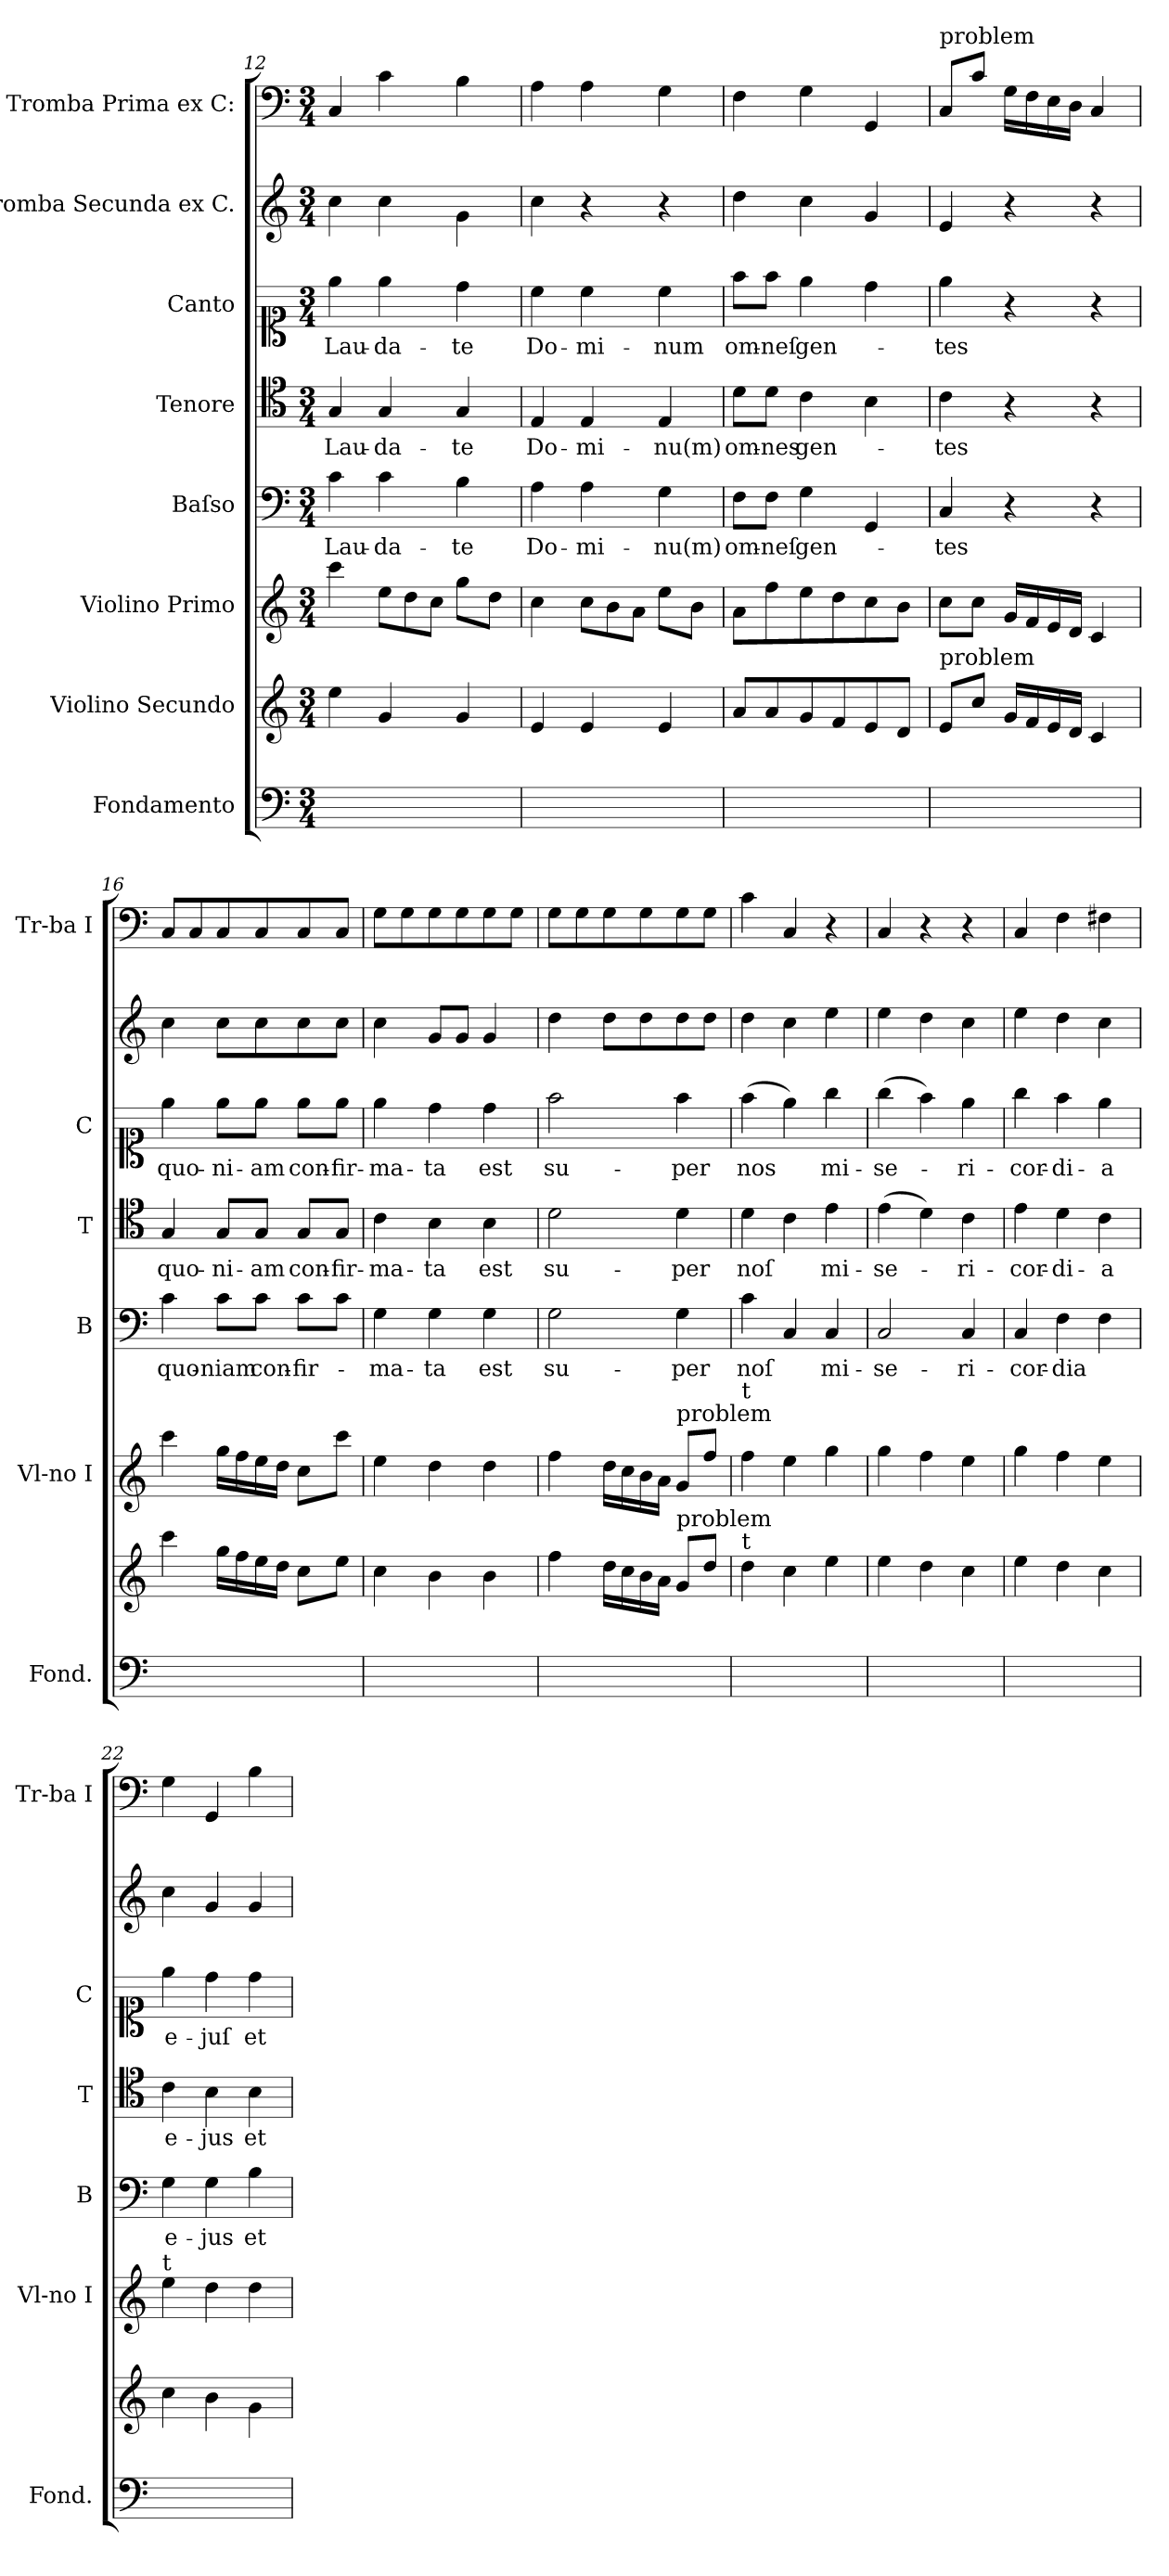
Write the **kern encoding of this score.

**kern	**kern	**kern	**kern	**text	**kern	**text	**kern	**text	**kern	**kern
*part8	*part7	*part6	*part5	*part5	*part4	*part4	*part3	*part3	*part2	*part1
*staff8	*staff7	*staff6	*staff5	*staff5	*staff4	*staff4	*staff3	*staff3	*staff2	*staff1
*I"Fondamento	*I"Violino Secundo	*I"Violino Primo	*I"Baſso	*	*I"Tenore	*	*I"Canto	*	*I"Tromba Secunda ex C.	*I"Tromba Prima ex C:
*I'Fond.	*	*I'Vl-no I	*I'B	*	*I'T	*	*I'C	*	*	*I'Tr-ba I
*clefF4	*clefG2	*clefG2	*clefF4	*	*clefC4	*	*clefC1	*	*clefG2	*clefF4
*k[]	*k[]	*k[]	*k[]	*	*k[]	*	*k[]	*	*k[]	*k[]
*M3/4	*M3/4	*M3/4	*M3/4	*	*M3/4	*	*M3/4	*	*M3/4	*M3/4
=12	=12	=12	=12	=12	=12	=12	=12	=12	=12	=12
2.ryy	4ee\	4ccc\	4c\	Lau-	4G/	Lau-	4ee\	Lau-	4cc\	4C/
*	*	*Xtuplet	*	*	*	*	*	*	*	*
.	4g/	12ee\L	4c\	-da-	4G/	-da-	4ee\	-da-	4cc\	4c\
.	.	12dd\	.	.	.	.	.	.	.	.
.	.	12cc\J	.	.	.	.	.	.	.	.
.	4g/	8gg\L	4B\	-te	4G/	-te	4dd\	-te	4g\	4B\
.	.	8dd\J	.	.	.	.	.	.	.	.
=13	=13	=13	=13	=13	=13	=13	=13	=13	=13	=13
2.ryy	4e/	4cc\	4A\	Do-	4E/	Do-	4cc\	Do-	4cc\	4A\
.	4e/	12cc\L	4A\	-mi-	4E/	-mi-	4cc\	-mi-	4r	4A\
.	.	12b\	.	.	.	.	.	.	.	.
.	.	12a\J	.	.	.	.	.	.	.	.
.	4e/	8ee\L	4G\	-nu(m)	4E/	-nu(m)	4cc\	-num	4r	4G\
.	.	8b\J	.	.	.	.	.	.	.	.
=14	=14	=14	=14	=14	=14	=14	=14	=14	=14	=14
2.ryy	8a/L	8a\L	8F\L	om-	8d\L	om-	8ff\L	om-	4dd\	4F\
.	8a/	8ff\	8F\J	-neſ	8d\J	-nes	8ff\J	-neſ	.	.
.	8g/	8ee\	4G\	gen-	4c\	gen-	4ee\	gen-	4cc\	4G\
.	8f/	8dd\	.	.	.	.	.	.	.	.
.	8e/	8cc\	4GG/	.	4B\	.	4dd\	.	4g/	4GG/
.	8d/J	8b\J	.	.	.	.	.	.	.	.
=15	=15	=15	=15	=15	=15	=15	=15	=15	=15	=15
!	!	!	!	!	!	!	!	!	!	!LO:TX:a:t=problem
!	!LO:TX:a:t=problem	!	!	!	!	!	!	!	!	!
2.ryy	8e/L	8cc\L	4C/	-tes	4c\	-tes	4ee\	-tes	4e/	8C/L
.	8cc\J	8cc\J	.	.	.	.	.	.	.	8c\J
.	16g/LL	16g/LL	4r	.	4r	.	4r	.	4r	16G\LL
.	16f/	16f/	.	.	.	.	.	.	.	16F\
.	16e/	16e/	.	.	.	.	.	.	.	16E\
.	16d/JJ	16d/JJ	.	.	.	.	.	.	.	16D\JJ
.	4c/	4c/	4r	.	4r	.	4r	.	4r	4C/
=16	=16	=16	=16	=16	=16	=16	=16	=16	=16	=16
2.ryy	4ccc\	4ccc\	4c\	quo-	4G/	quo-	4ee\	quo-	4cc\	8C/L
.	.	.	.	.	.	.	.	.	.	8C/
.	16gg\LL	16gg\LL	8c\L	-niam	8G/L	-ni-	8ee\L	-ni-	8cc\L	8C/
.	16ff\	16ff\	.	.	.	.	.	.	.	.
.	16ee\	16ee\	8c\J	con-	8G/J	-am	8ee\J	-am	8cc\	8C/
.	16dd\JJ	16dd\JJ	.	.	.	.	.	.	.	.
.	8cc\L	8cc\L	8c\L	-fir-	8G/L	con-	8ee\L	con-	8cc\	8C/
.	8ee\J	8ccc\J	8c\J	.	8G/J	-fir-	8ee\J	-fir-	8cc\J	8C/J
=17	=17	=17	=17	=17	=17	=17	=17	=17	=17	=17
2.ryy	4cc\	4ee\	4G\	-ma-	4c\	-ma-	4ee\	-ma-	4cc\	8G\L
.	.	.	.	.	.	.	.	.	.	8G\
.	4b\	4dd\	4G\	-ta	4B\	-ta	4dd\	-ta	8g/L	8G\
.	.	.	.	.	.	.	.	.	8g/J	8G\
.	4b\	4dd\	4G\	est	4B\	est	4dd\	est	4g/	8G\
.	.	.	.	.	.	.	.	.	.	8G\J
=18	=18	=18	=18	=18	=18	=18	=18	=18	=18	=18
2.ryy	4ff\	4ff\	2G\	su-	2d\	su-	2ff\	su-	4dd\	8G\L
.	.	.	.	.	.	.	.	.	.	8G\
.	16dd\LL	16dd\LL	.	.	.	.	.	.	8dd\L	8G\
.	16cc\	16cc\	.	.	.	.	.	.	.	.
.	16b\	16b\	.	.	.	.	.	.	8dd\	8G\
.	16a\JJ	16a\JJ	.	.	.	.	.	.	.	.
!	!	!LO:TX:a:t=problem	!	!	!	!	!	!	!	!
!	!LO:TX:a:t=problem	!	!	!	!	!	!	!	!	!
.	8g/L	8g/L	4G\	-per	4d\	-per	4ff\	-per	8dd\	8G\
.	8dd\J	8ff\J	.	.	.	.	.	.	8dd\J	8G\J
=19	=19	=19	=19	=19	=19	=19	=19	=19	=19	=19
!	!	!LO:TX:a:t=t	!	!	!	!	!	!	!	!
!	!LO:TX:a:t=t	!	!	!	!	!	!	!	!	!
2.ryy	4dd\	4ff\	4c\	noſ	4d\	noſ	(4ff\	nos	4dd\	4c\
.	4cc\	4ee\	4C/	.	4c\	.	4ee\)	.	4cc\	4C/
.	4ee\	4gg\	4C/	mi-	4e\	mi-	4gg\	mi-	4ee\	4r
=20	=20	=20	=20	=20	=20	=20	=20	=20	=20	=20
2.ryy	4ee\	4gg\	2C/	-se-	(4e\	-se-	(4gg\	-se-	4ee\	4C/
.	4dd\	4ff\	.	.	4d\)	.	4ff\)	.	4dd\	4r
.	4cc\	4ee\	4C/	-ri-	4c\	-ri-	4ee\	-ri-	4cc\	4r
=21	=21	=21	=21	=21	=21	=21	=21	=21	=21	=21
2.ryy	4ee\	4gg\	4C/	-cor-	4e\	-cor-	4gg\	-cor-	4ee\	4C/
.	4dd\	4ff\	4F\	-dia	4d\	-di-	4ff\	-di-	4dd\	4F\
.	4cc\	4ee\	4F\	.	4c\	-a	4ee\	-a	4cc\	4F#X\
=22	=22	=22	=22	=22	=22	=22	=22	=22	=22	=22
!	!	!LO:TX:a:t=t	!	!	!	!	!	!	!	!
2.ryy	4cc\	4ee\	4G\	e-	4c\	e-	4ee\	e-	4cc\	4G\
.	4b\	4dd\	4G\	-jus	4B\	-jus	4dd\	-juſ	4g/	4GG/
.	4g\	4dd\	4B\	et	4B\	et	4dd\	et	4g/	4B\
=	=	=	=	=	=	=	=	=	=	=
*-	*-	*-	*-	*-	*-	*-	*-	*-	*-	*-
